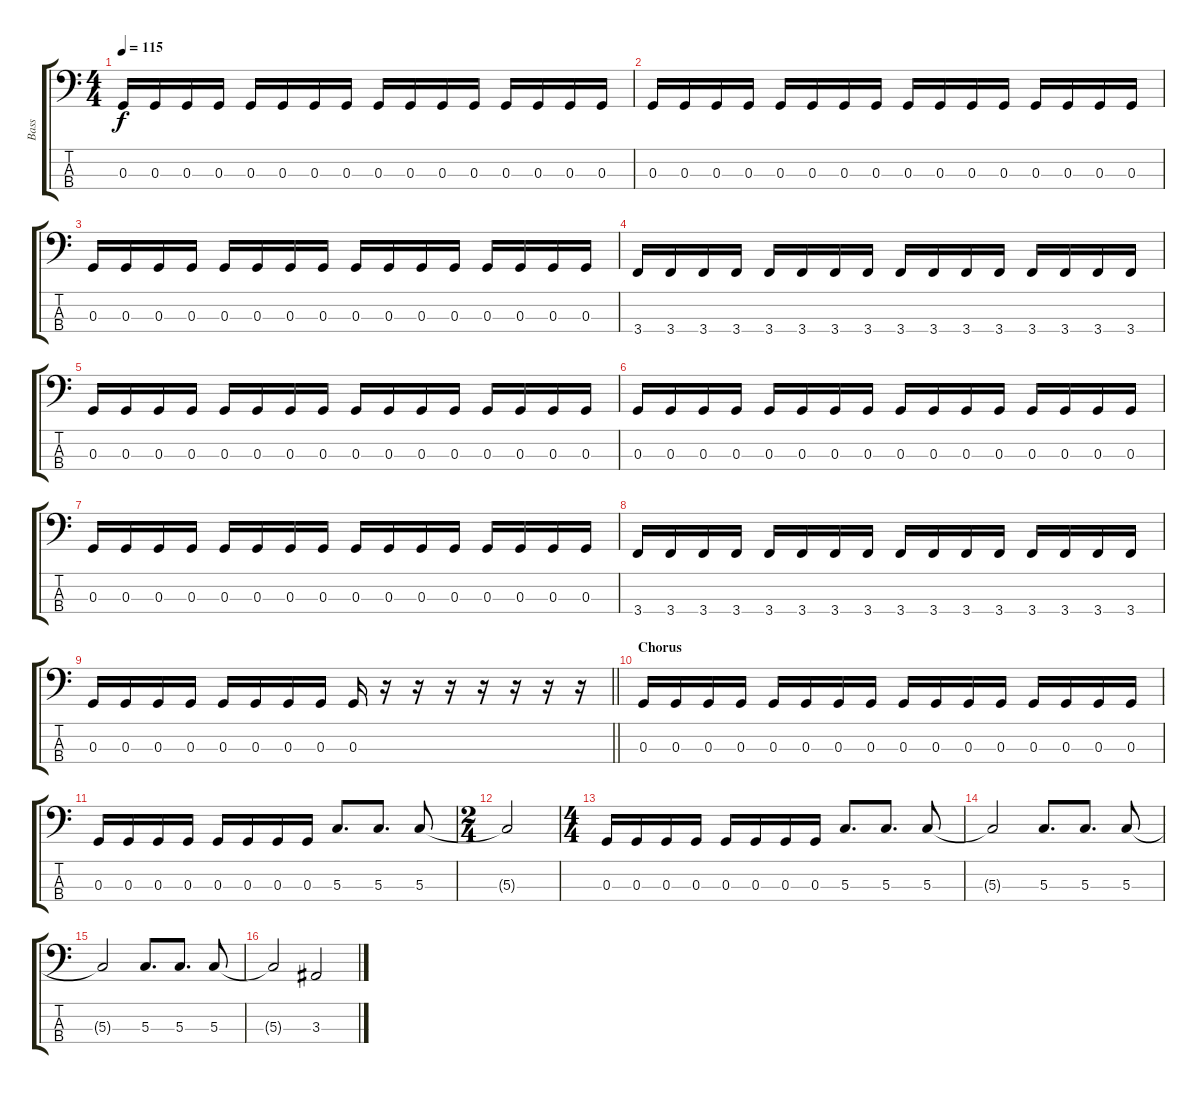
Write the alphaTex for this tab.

\track ("Bass" "Bass") {instrument electricbasspick}
\staff {score tabs}
\tuning (F2 C2 G1 D1) {hide}
\ts (4 4)
\tempo 115
\clef f4
\ks c
0.3.16{dy f} 0.3.16 0.3.16 0.3.16 0.3.16 0.3.16 0.3.16 0.3.16 0.3.16 0.3.16 0.3.16 0.3.16 0.3.16 0.3.16 0.3.16 0.3.16 |
0.3.16 0.3.16 0.3.16 0.3.16 0.3.16 0.3.16 0.3.16 0.3.16 0.3.16 0.3.16 0.3.16 0.3.16 0.3.16 0.3.16 0.3.16 0.3.16 |
0.3.16 0.3.16 0.3.16 0.3.16 0.3.16 0.3.16 0.3.16 0.3.16 0.3.16 0.3.16 0.3.16 0.3.16 0.3.16 0.3.16 0.3.16 0.3.16 |
3.4.16 3.4.16 3.4.16 3.4.16 3.4.16 3.4.16 3.4.16 3.4.16 3.4.16 3.4.16 3.4.16 3.4.16 3.4.16 3.4.16 3.4.16 3.4.16 |
0.3.16 0.3.16 0.3.16 0.3.16 0.3.16 0.3.16 0.3.16 0.3.16 0.3.16 0.3.16 0.3.16 0.3.16 0.3.16 0.3.16 0.3.16 0.3.16 |
0.3.16 0.3.16 0.3.16 0.3.16 0.3.16 0.3.16 0.3.16 0.3.16 0.3.16 0.3.16 0.3.16 0.3.16 0.3.16 0.3.16 0.3.16 0.3.16 |
0.3.16 0.3.16 0.3.16 0.3.16 0.3.16 0.3.16 0.3.16 0.3.16 0.3.16 0.3.16 0.3.16 0.3.16 0.3.16 0.3.16 0.3.16 0.3.16 |
3.4.16 3.4.16 3.4.16 3.4.16 3.4.16 3.4.16 3.4.16 3.4.16 3.4.16 3.4.16 3.4.16 3.4.16 3.4.16 3.4.16 3.4.16 3.4.16 |
\barLineRight lightlight
0.3.16 0.3.16 0.3.16 0.3.16 0.3.16 0.3.16 0.3.16 0.3.16 0.3.16 r.16 r.16 r.16 r.16 r.16 r.16 r.16 |
\section ("" "Chorus")
0.3.16 0.3.16 0.3.16 0.3.16 0.3.16 0.3.16 0.3.16 0.3.16 0.3.16 0.3.16 0.3.16 0.3.16 0.3.16 0.3.16 0.3.16 0.3.16 |
0.3.16 0.3.16 0.3.16 0.3.16 0.3.16 0.3.16 0.3.16 0.3.16 5.3.8{d} 5.3.8{d} 5.3.8 |
\ts (2 4)
5.3{t}.2 |
\ts (4 4)
0.3.16 0.3.16 0.3.16 0.3.16 0.3.16 0.3.16 0.3.16 0.3.16 5.3.8{d} 5.3.8{d} 5.3.8 |
5.3{t}.2 5.3.8{d} 5.3.8{d} 5.3.8 |
5.3{t}.2 5.3.8{d} 5.3.8{d} 5.3.8 |
5.3{t}.2 3.3.2
